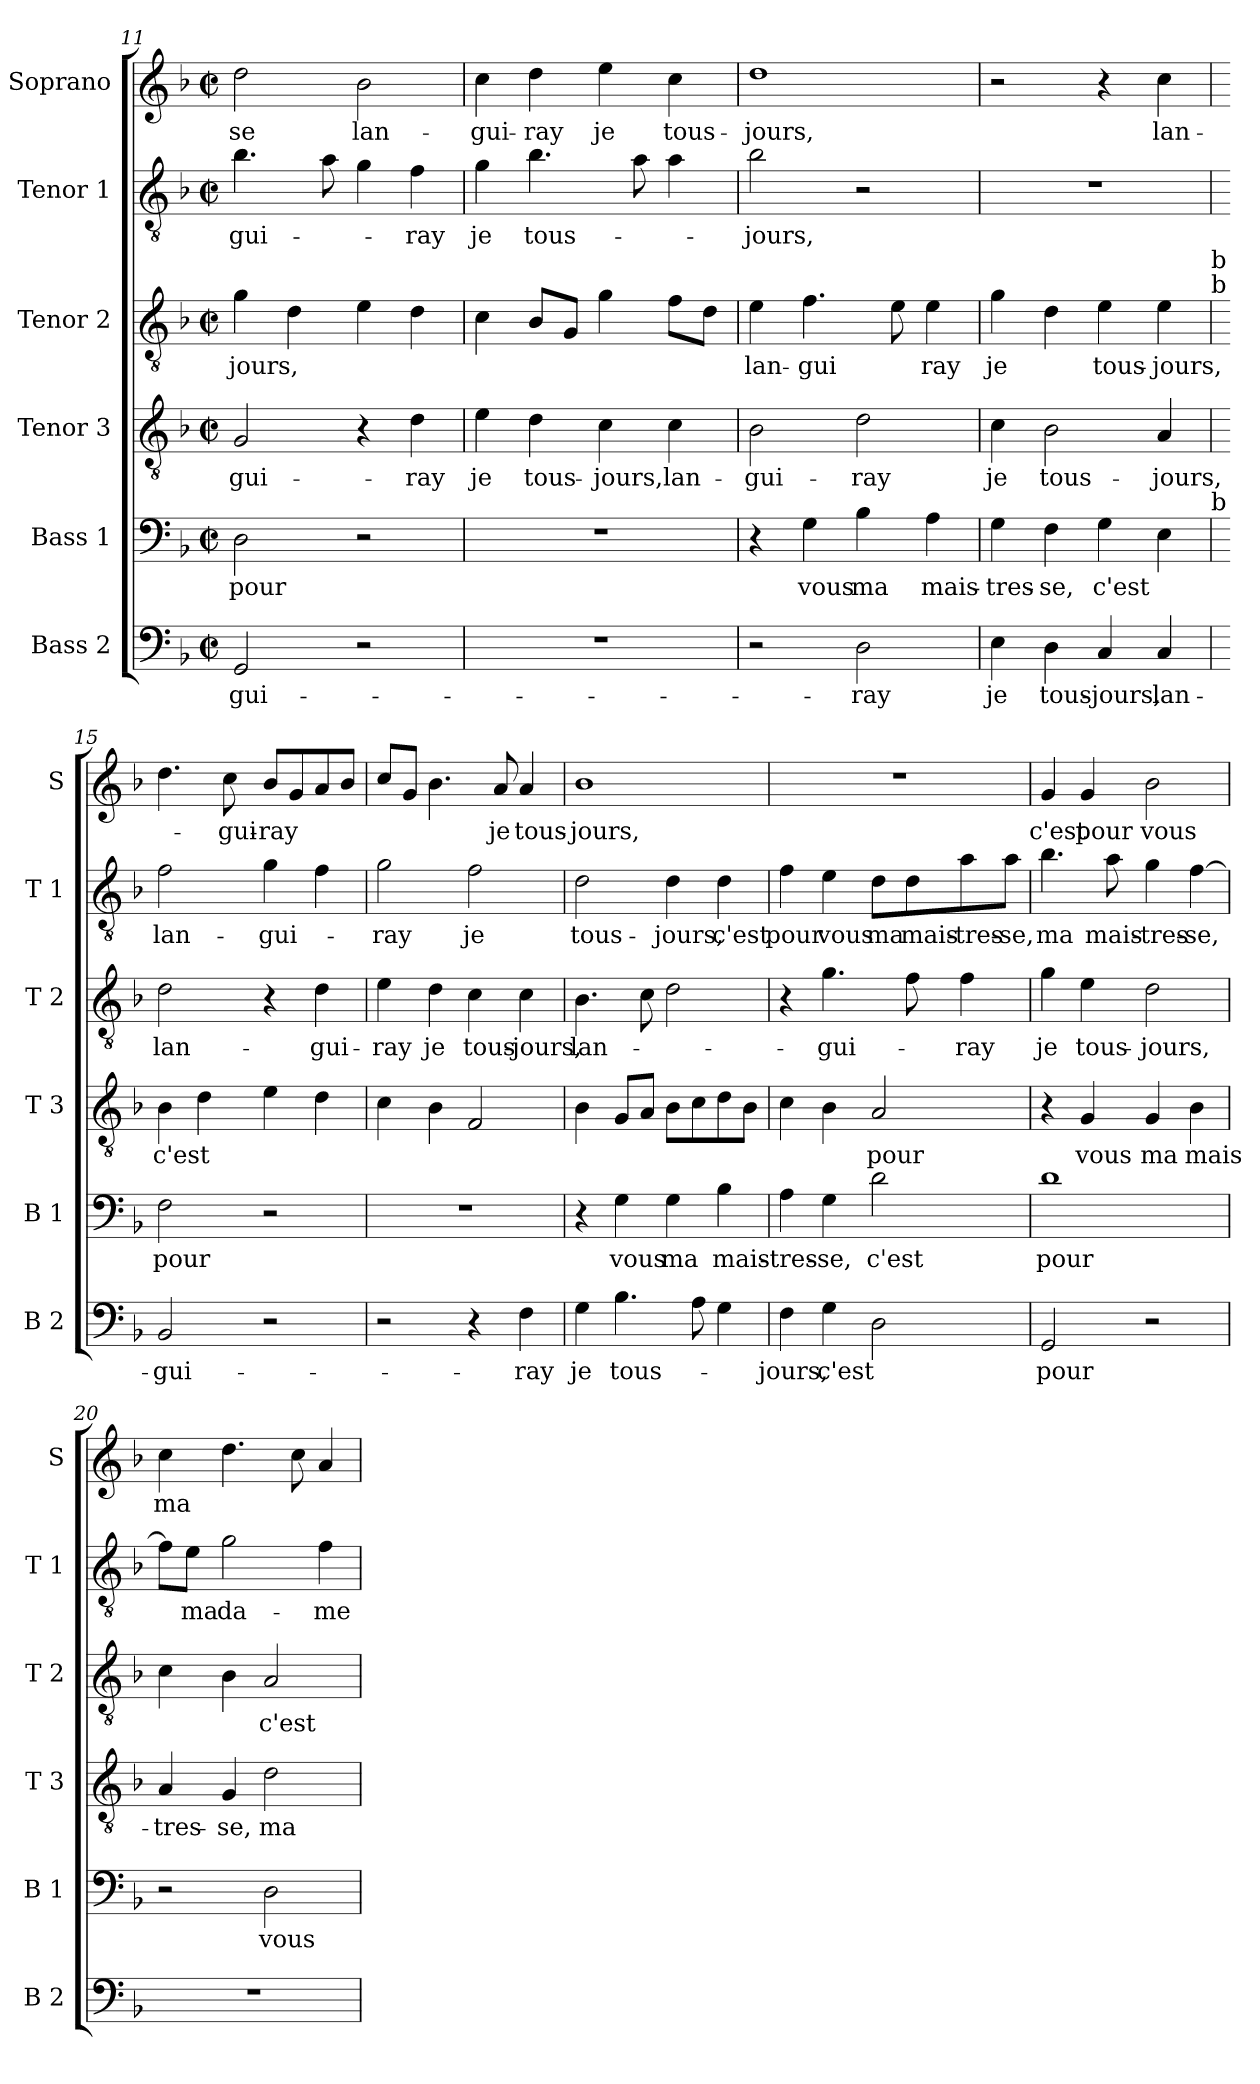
**kern	**text	**kern	**text	**kern	**text	**kern	**text	**kern	**text	**kern	**text
*part6	*part6	*part5	*part5	*part4	*part4	*part3	*part3	*part2	*part2	*part1	*part1
*staff6	*staff6	*staff5	*staff5	*staff4	*staff4	*staff3	*staff3	*staff2	*staff2	*staff1	*staff1
*I"Bass 2	*	*I"Bass 1	*	*I"Tenor 3	*	*I"Tenor 2	*	*I"Tenor 1	*	*I"Soprano	*
*I'B 2	*	*I'B 1	*	*I'T 3	*	*I'T 2	*	*I'T 1	*	*I'S	*
*clefF4	*	*clefF4	*	*clefGv2	*	*clefGv2	*	*clefGv2	*	*clefG2	*
*k[b-]	*	*k[b-]	*	*k[b-]	*	*k[b-]	*	*k[b-]	*	*k[b-]	*
*F:	*	*F:	*	*F:	*	*F:	*	*F:	*	*F:	*
*M2/2	*	*M2/2	*	*M2/2	*	*M2/2	*	*M2/2	*	*M2/2	*
*met(c|)	*	*met(c|)	*	*met(c|)	*	*met(c|)	*	*met(c|)	*	*met(c|)	*
=11	=11	=11	=11	=11	=11	=11	=11	=11	=11	=11	=11
2GG/	-gui-	2D\	pour	2G/	-gui-	4g\	-jours,	4.b-\	-gui-	2dd\	-se
.	.	.	.	.	.	4d\	.	.	.	.	.
.	.	.	.	.	.	.	.	8a\	.	.	.
2r	.	2r	.	4r	.	4e\	.	4g\	.	2b-\	lan-
.	.	.	.	4d\	-ray	4d\	.	4f\	-ray	.	.
!!LO:PB:g=z
=12	=12	=12	=12	=12	=12	=12	=12	=12	=12	=12	=12
1r	.	1r	.	4e\	je	4c\	.	4g\	je	4cc\	-gui-
.	.	.	.	4d\	tous-	8B-/L	.	4.b-\	tous-	4dd\	-ray
.	.	.	.	.	.	8G/J	.	.	.	.	.
.	.	.	.	4c\	-jours,	4g\	.	.	.	4ee\	je
.	.	.	.	.	.	.	.	8a\	.	.	.
.	.	.	.	4c\	lan-	8f\L	.	4a\	.	4cc\	tous-
.	.	.	.	.	.	8d\J	.	.	.	.	.
=13	=13	=13	=13	=13	=13	=13	=13	=13	=13	=13	=13
2r	.	4r	.	2B-\	-gui-	4e\	lan-	2b-\	-jours,	1dd	-jours,
.	.	4G\	vous	.	.	4.f\	-gui	.	.	.	.
2D\	-ray	4B-\	ma	2d\	-ray	.	.	2r	.	.	.
.	.	.	.	.	.	8e\	.	.	.	.	.
.	.	4A\	mais-	.	.	4e\	ray	.	.	.	.
=14	=14	=14	=14	=14	=14	=14	=14	=14	=14	=14	=14
4E\	je	4G\	-tres-	4c\	je	4g\	je	1r	.	2r	.
4D\	tous-	4F\	-se,	2B-\	tous-	4d\	.	.	.	.	.
4C/	-jours,	4G\	c'est	.	.	4e\	tous-	.	.	4r	.
4C/	lan-	4E\	.	4A/	-jours,	4e\	-jours,	.	.	4cc\	lan-
!	!	!	!	!	!	!LO:TX:a:t=b	!	!	!	!	!
!	!	!	!	!	!	!LO:TX:a:t=b	!	!	!	!	!
!	!	!LO:TX:a:t=b	!	!	!	!	!	!	!	!	!
=15	=15	=15	=15	=15	=15	=15	=15	=15	=15	=15	=15
2BB-/	-gui-	2F\	pour	4B-\	c'est	2d\	lan-	2f\	lan-	4.dd\	.
.	.	.	.	4d\	.	.	.	.	.	.	.
.	.	.	.	.	.	.	.	.	.	8cc\	-gui-
2r	.	2r	.	4e\	.	4r	.	4g\	-gui-	8b-/L	-ray
.	.	.	.	.	.	.	.	.	.	8g/	.
.	.	.	.	4d\	.	4d\	-gui-	4f\	.	8a/	.
.	.	.	.	.	.	.	.	.	.	8b-/J	.
=16	=16	=16	=16	=16	=16	=16	=16	=16	=16	=16	=16
2r	.	1r	.	4c\	.	4e\	-ray	2g\	-ray	8cc/L	.
.	.	.	.	.	.	.	.	.	.	8g/J	.
.	.	.	.	4B-\	.	4d\	je	.	.	4.b-\	.
4r	.	.	.	2F/	.	4c\	tous-	2f\	je	.	.
.	.	.	.	.	.	.	.	.	.	8a/	je
4F\	-ray	.	.	.	.	4c\	-jours,	.	.	4a/	tous-
=17	=17	=17	=17	=17	=17	=17	=17	=17	=17	=17	=17
4G\	je	4r	.	4B-\	.	4.B-\	lan-	2d\	tous-	1b-	-jours,
4.B-\	tous-	4G\	vous	8G/L	.	.	.	.	.	.	.
.	.	.	.	8A/J	.	8c\	.	.	.	.	.
.	.	4G\	ma	8B-\L	.	2d\	.	4d\	-jours,	.	.
8A\	.	.	.	8c\	.	.	.	.	.	.	.
4G\	.	4B-\	mais-	8d\	.	.	.	4d\	c'est	.	.
.	.	.	.	8B-\J	.	.	.	.	.	.	.
!!LO:LB:g=z
=18	=18	=18	=18	=18	=18	=18	=18	=18	=18	=18	=18
4F\	-jours,	4A\	-tres-	4c\	.	4r	.	4f\	pour	1r	.
4G\	c'est	4G\	-se,	4B-\	.	4.g\	-gui-	4e\	vous	.	.
2D\	.	2d\	c'est	2A/	pour	.	.	8d\L	ma	.	.
.	.	.	.	.	.	8f\	.	8d\	mais-	.	.
.	.	.	.	.	.	4f\	-ray	8a\	-tres-	.	.
.	.	.	.	.	.	.	.	8a\J	-se,	.	.
=19	=19	=19	=19	=19	=19	=19	=19	=19	=19	=19	=19
2GG/	pour	1d	pour	4r	.	4g\	je	4.b-\	ma	4g/	c'est
.	.	.	.	4G/	vous	4e\	tous-	.	.	4g/	pour
.	.	.	.	.	.	.	.	8a\	mais-	.	.
2r	.	.	.	4G/	ma	2d\	-jours,	4g\	-tres-	2b-\	vous
.	.	.	.	4B-\	mais-	.	.	[4f\	-se,	.	.
=20	=20	=20	=20	=20	=20	=20	=20	=20	=20	=20	=20
1r	.	2r	.	4A/	-tres-	4c\	.	8f\L]	.	4cc\	ma
.	.	.	.	.	.	.	.	8e\J	ma	.	.
.	.	.	.	4G/	-se,	4B-\	.	2g\	da-	4.dd\	.
.	.	2D\	vous	2d\	ma	2A/	c'est	.	.	.	.
.	.	.	.	.	.	.	.	.	.	8cc\	.
.	.	.	.	.	.	.	.	4f\	-me	4a/	.
=	=	=	=	=	=	=	=	=	=	=	=
*-	*-	*-	*-	*-	*-	*-	*-	*-	*-	*-	*-
